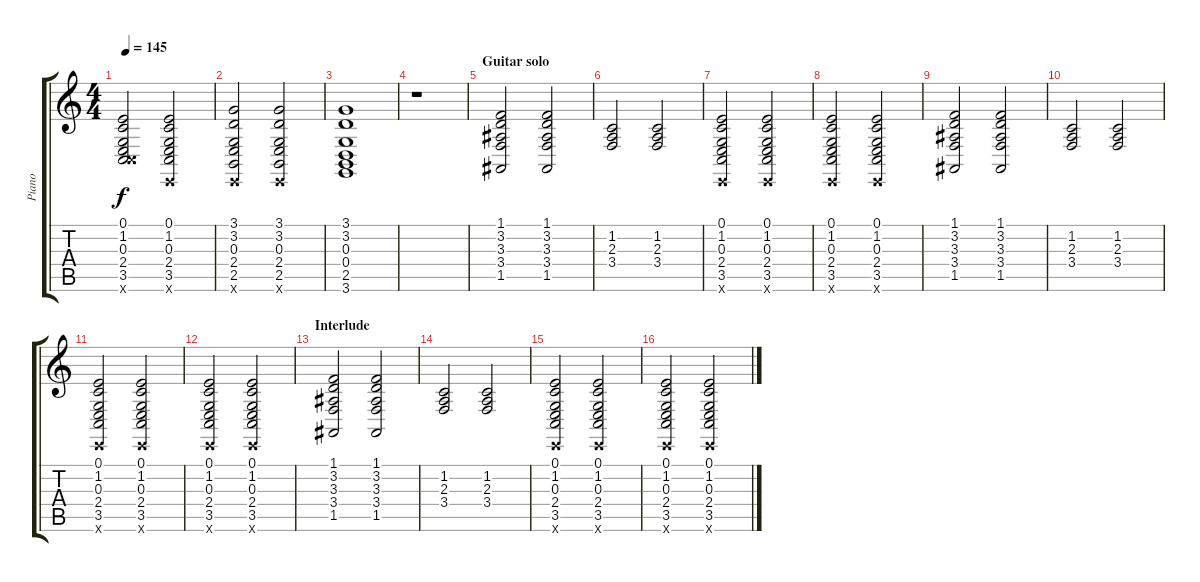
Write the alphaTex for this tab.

\track ("Piano" "Piano") {instrument brightacousticpiano}
\staff {score tabs}
\tuning (E4 B3 G3 D3 A2 E2) {hide}
\ts (4 4)
\tempo 145
\clef g2
\ks c
(0.1 1.2 0.3 2.4 3.5 8.6{x}).2{dy f} (0.1 1.2 0.3 2.4 3.5 0.6{x}).2 |
(3.1 3.2 0.3 2.4 2.5 0.6{x}).2 (3.1 3.2 0.3 2.4 2.5 0.6{x}).2 |
(3.1 3.2 0.3 0.4 2.5 3.6).1 |
r.1 |
\section ("" "Guitar solo")
(1.1 3.2 3.3 3.4 1.5).2 (1.1 3.2 3.3 3.4 1.5).2 |
\section ("" "")
(1.2 2.3 3.4).2 (1.2 2.3 3.4).2 |
(0.1 1.2 0.3 2.4 3.5 0.6{x}).2 (0.1 1.2 0.3 2.4 3.5 0.6{x}).2 |
(0.1 1.2 0.3 2.4 3.5 0.6{x}).2 (0.1 1.2 0.3 2.4 3.5 0.6{x}).2 |
(1.1 3.2 3.3 3.4 1.5).2 (1.1 3.2 3.3 3.4 1.5).2 |
(1.2 2.3 3.4).2 (1.2 2.3 3.4).2 |
(0.1 1.2 0.3 2.4 3.5 0.6{x}).2 (0.1 1.2 0.3 2.4 3.5 0.6{x}).2 |
(0.1 1.2 0.3 2.4 3.5 0.6{x}).2 (0.1 1.2 0.3 2.4 3.5 0.6{x}).2 |
\section ("" "Interlude")
(1.1 3.2 3.3 3.4 1.5).2 (1.1 3.2 3.3 3.4 1.5).2 |
\section ("" "")
(1.2 2.3 3.4).2 (1.2 2.3 3.4).2 |
(0.1 1.2 0.3 2.4 3.5 0.6{x}).2 (0.1 1.2 0.3 2.4 3.5 0.6{x}).2 |
(0.1 1.2 0.3 2.4 3.5 0.6{x}).2 (0.1 1.2 0.3 2.4 3.5 0.6{x}).2
